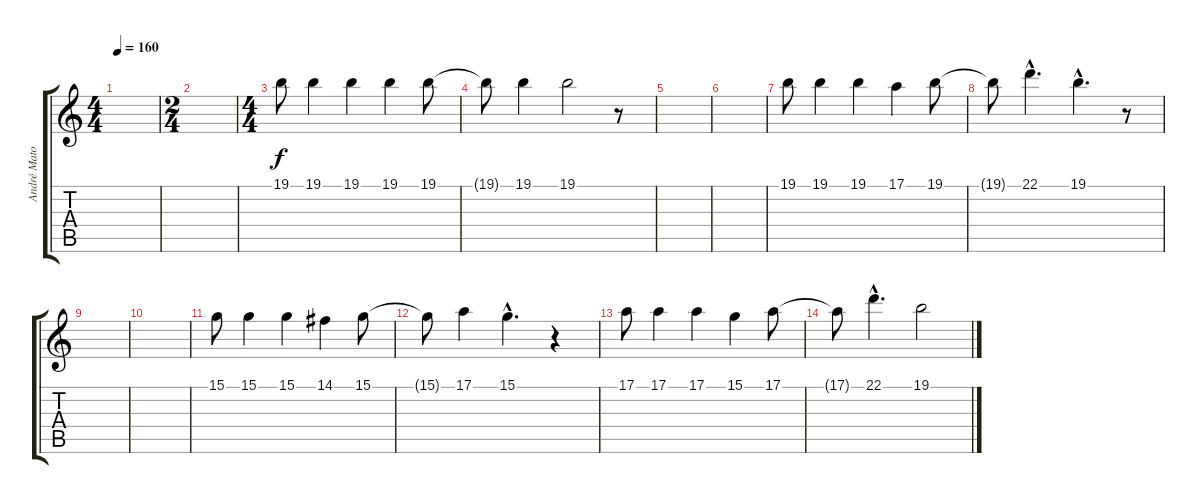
\track ("André Matos Vocal" "André Mato") {instrument lead6voice}
\staff {score tabs}
\tuning (E4 B3 G3 D3 A2 E2) {hide}
\ts (4 4)
\tempo 160
\clef g2
\ks c
|
\ts (2 4)
|
\ts (4 4)
19.1.8 19.1.4 19.1.4 19.1.4 19.1.8 |
19.1{t}.8 19.1.4 19.1.2 r.8 |
|
|
19.1.8 19.1.4 19.1.4 17.1.4 19.1.8 |
19.1{t}.8 22.1{hac}.4{d} 19.1{hac}.4{d} r.8 |
|
|
15.1.8 15.1.4 15.1.4 14.1.4 15.1.8 |
15.1{t}.8 17.1.4 15.1{hac}.4{d} r.4 |
17.1.8 17.1.4 17.1.4 15.1.4 17.1.8 |
17.1{t}.8 22.1{hac}.4{d} 19.1.2
